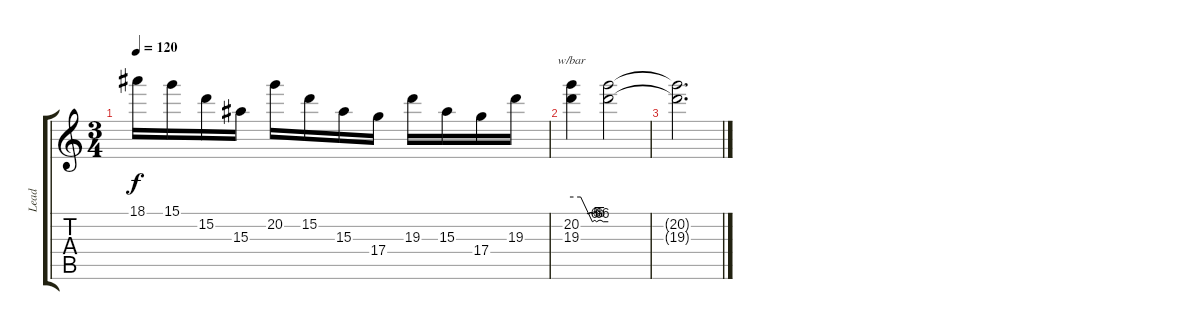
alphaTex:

\track ("Lead" "Lead") {instrument distortionguitar}
\staff {score tabs}
\tuning (E4 B3 G3 D3 A2 D2) {hide}
\ts (3 4)
\tempo 120
\clef g2
\ks c
18.1.16{dy f} 15.1.16 15.2.16 15.3.16 20.2.16 15.2.16 15.3.16 17.4.16 19.3.16 15.3.16 17.4.16 19.3.16 |
(20.2 19.3).4{tbe (custom default 0 0 15 0 34 -24 38 -20 41 -24 45 -20 48 -20 52 -24 60 -24)} (20.2{t} 19.3{t}).2 |
(20.2{t} 19.3{t}).2{d}
